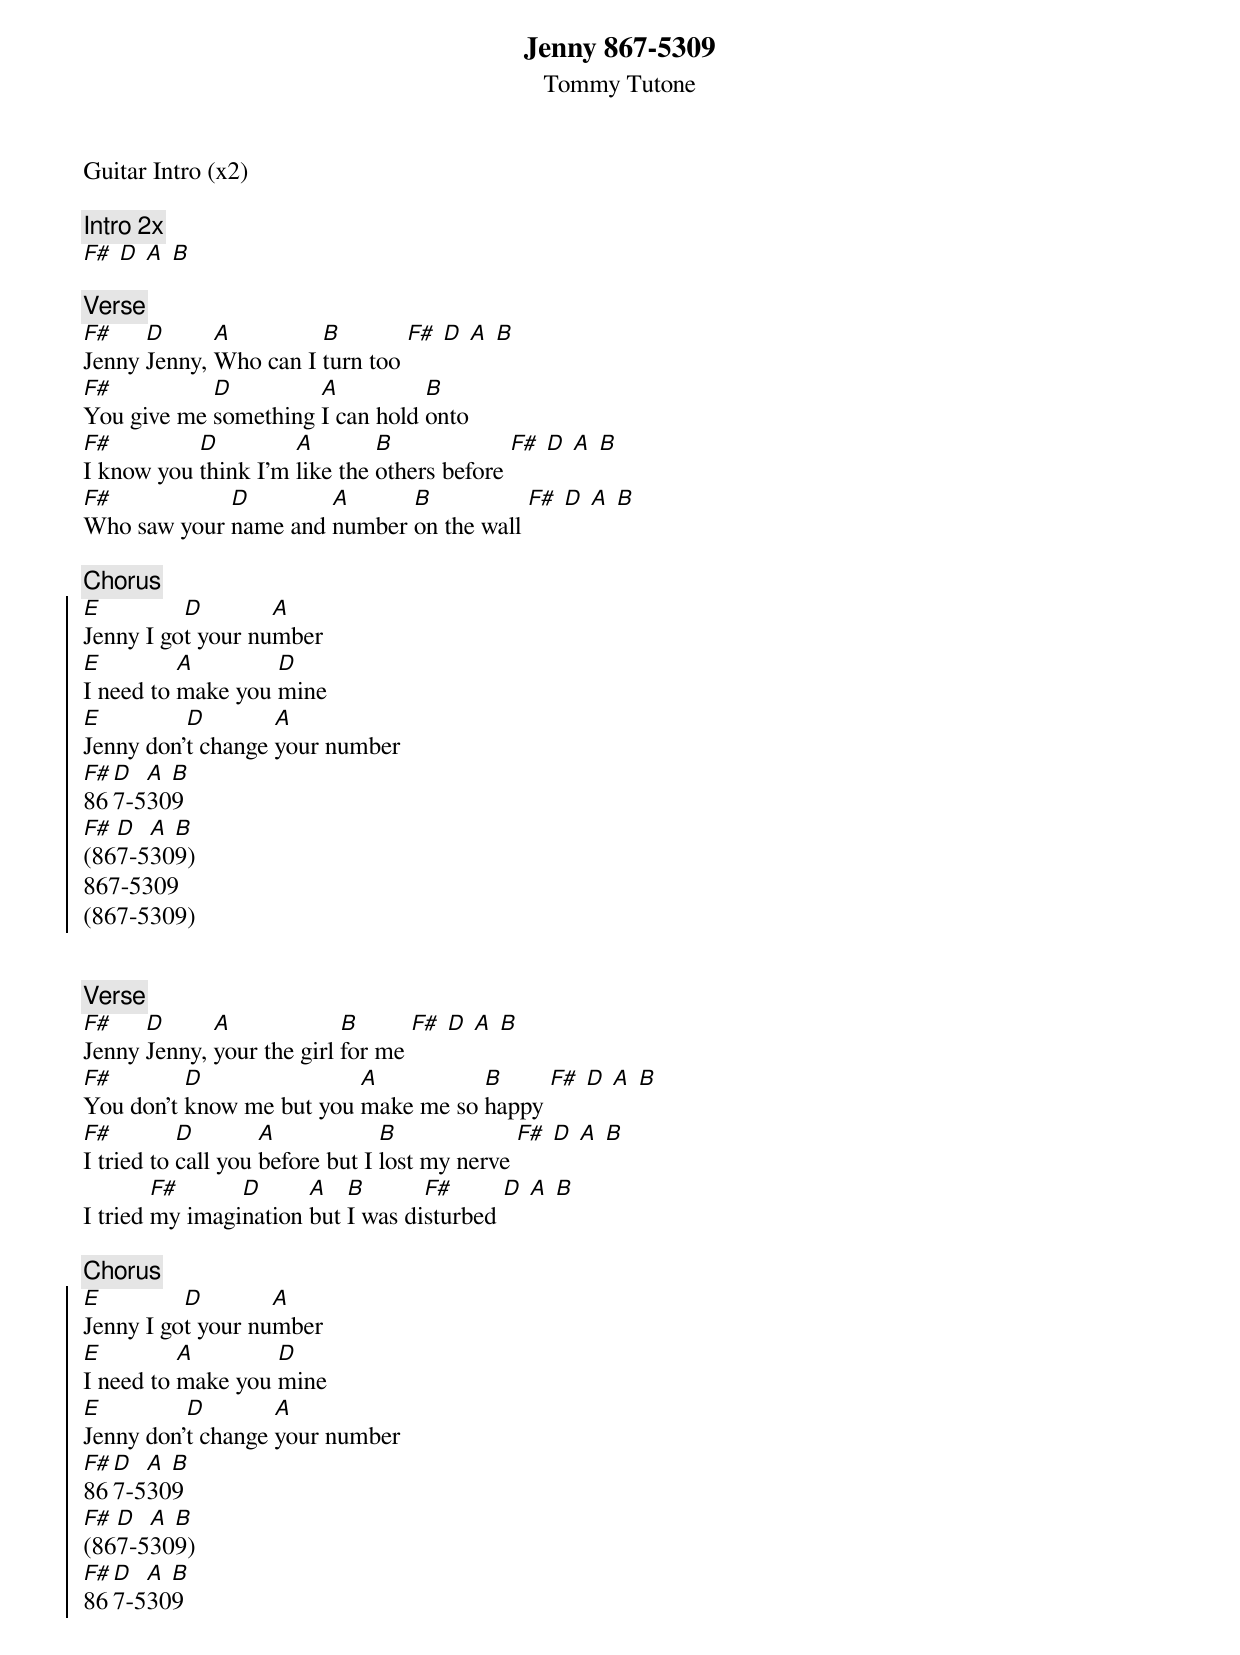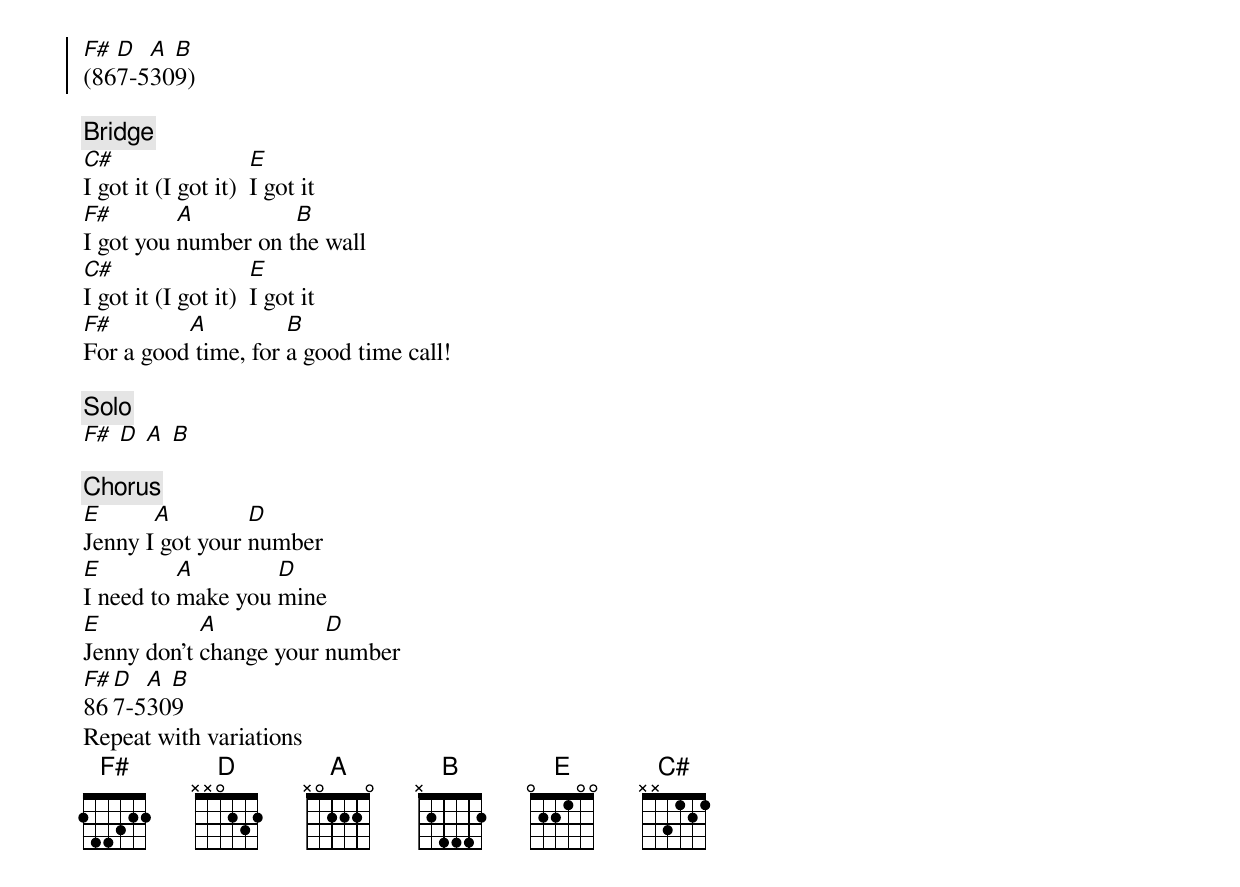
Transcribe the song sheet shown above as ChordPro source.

{title: Jenny 867-5309}
{subtitle: Tommy Tutone}

Guitar Intro (x2)

{c:Intro 2x}
[F#] [D] [A] [B]

{c:Verse}
[F#]Jenny [D]Jenny, [A]Who can I [B]turn too [F#] [D] [A] [B]
[F#]You give me [D]something [A]I can hold [B]onto
[F#]I know you [D]think I'm [A]like the [B]others before [F#] [D] [A] [B]
[F#]Who saw your [D]name and [A]number [B]on the wall [F#] [D] [A] [B]

{c:Chorus}
{soc}
[E]Jenny I go[D]t your nu[A]mber
[E]I need to [A]make you [D]mine
[E]Jenny don'[D]t change [A]your number
[F#]86[D]7-5[A]30[B]9
[F#](86[D]7-5[A]30[B]9)
867-5309
(867-5309)
{eoc}


{c:Verse}
[F#]Jenny [D]Jenny, [A]your the girl [B]for me [F#] [D] [A] [B]
[F#]You don't [D]know me but you [A]make me so [B]happy [F#] [D] [A] [B]
[F#]I tried to [D]call you [A]before but I [B]lost my nerve [F#] [D] [A] [B]
I tried [F#]my imagi[D]nation [A]but [B]I was di[F#]sturbed [D] [A] [B]

{c:Chorus}
{soc}
[E]Jenny I go[D]t your nu[A]mber
[E]I need to [A]make you [D]mine
[E]Jenny don'[D]t change [A]your number
[F#]86[D]7-5[A]30[B]9
[F#](86[D]7-5[A]30[B]9)
[F#]86[D]7-5[A]30[B]9
[F#](86[D]7-5[A]30[B]9)
{eoc}

{c:Bridge}
[C#]I got it (I got it)  [E]I got it
[F#]I got you [A]number on t[B]he wall
[C#]I got it (I got it)  [E]I got it
[F#]For a good[A] time, for [B]a good time call!

{c:Solo}
[F#] [D] [A] [B]

{c:Chorus}
[E]Jenny I[A] got your [D]number
[E]I need to [A]make you [D]mine
[E]Jenny don't [A]change your [D]number
[F#]86[D]7-5[A]30[B]9
Repeat with variations
